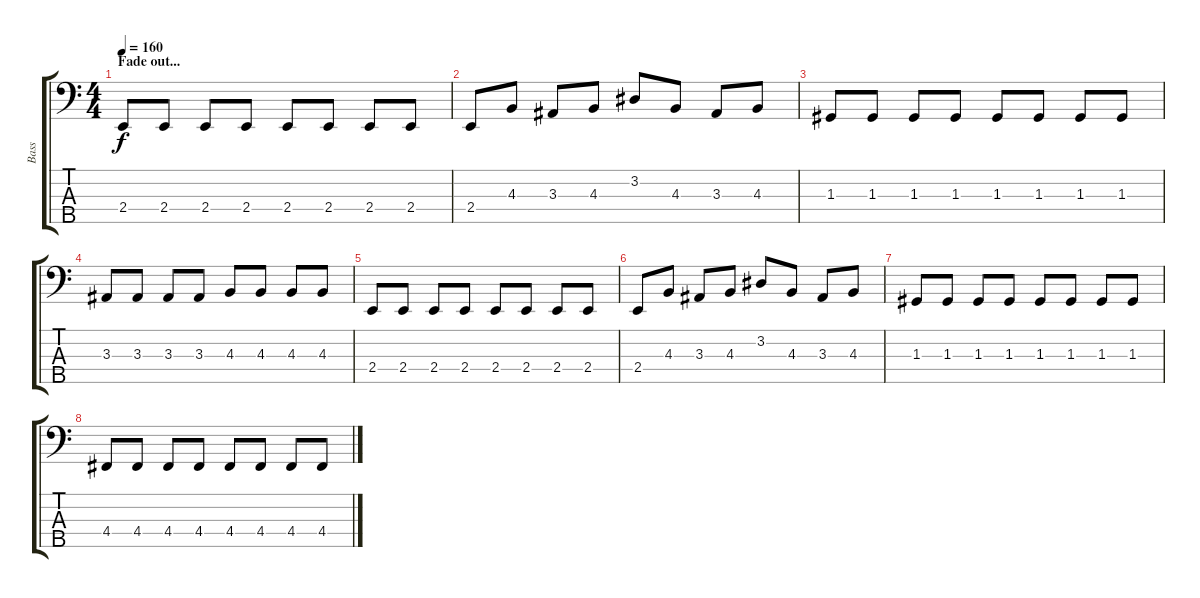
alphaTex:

\track ("Bass" "Bass") {instrument electricbasspick}
\staff {score tabs}
\tuning (F2 C2 G1 D1 A0) {hide}
\ts (4 4)
\section ("" "Fade out...")
\tempo 160
\clef f4
\ks c
2.4.8{dy f} 2.4.8 2.4.8 2.4.8 2.4.8 2.4.8 2.4.8 2.4.8 |
2.4.8 4.3.8 3.3.8 4.3.8 3.2.8 4.3.8 3.3.8 4.3.8 |
1.3.8 1.3.8 1.3.8 1.3.8 1.3.8 1.3.8 1.3.8 1.3.8 |
3.3.8 3.3.8 3.3.8 3.3.8 4.3.8 4.3.8 4.3.8 4.3.8 |
2.4.8 2.4.8 2.4.8 2.4.8 2.4.8 2.4.8 2.4.8 2.4.8 |
2.4.8 4.3.8 3.3.8 4.3.8 3.2.8 4.3.8 3.3.8 4.3.8 |
1.3.8 1.3.8 1.3.8 1.3.8 1.3.8 1.3.8 1.3.8 1.3.8 |
4.4.8 4.4.8 4.4.8 4.4.8 4.4.8 4.4.8 4.4.8 4.4.8
